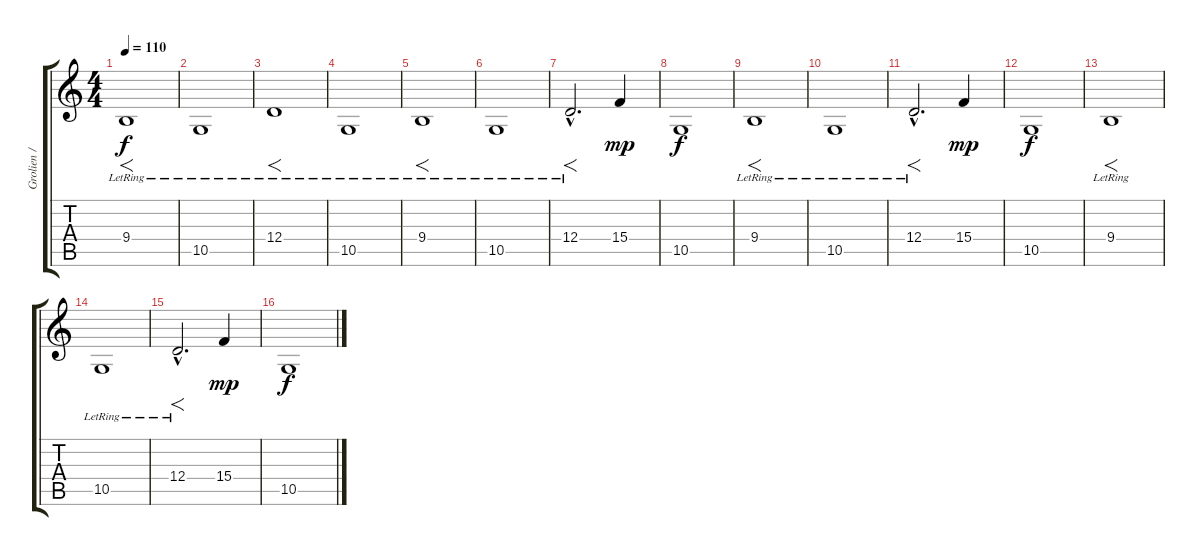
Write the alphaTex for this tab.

\track ("Grolien / Cello" "Grolien / ") {instrument cello}
\staff {score tabs}
\tuning (E4 B3 G3 D3 A2 D2) {hide}
\ts (4 4)
\tempo 110
\clef g2
\ks c
9.4{lr}.1{f dy f} |
10.5{lr}.1 |
12.4{lr}.1{f} |
10.5{lr}.1 |
9.4{lr}.1{f} |
10.5{lr}.1 |
12.4{hac lr}.2{f d} 15.4.4{dy mp} |
10.5.1{dy f} |
9.4{lr}.1{f} |
10.5{lr}.1 |
12.4{hac lr}.2{f d} 15.4.4{dy mp} |
10.5.1{dy f} |
9.4{lr}.1{f} |
10.5{lr}.1 |
12.4{hac lr}.2{f d} 15.4.4{dy mp} |
10.5.1{dy f}
